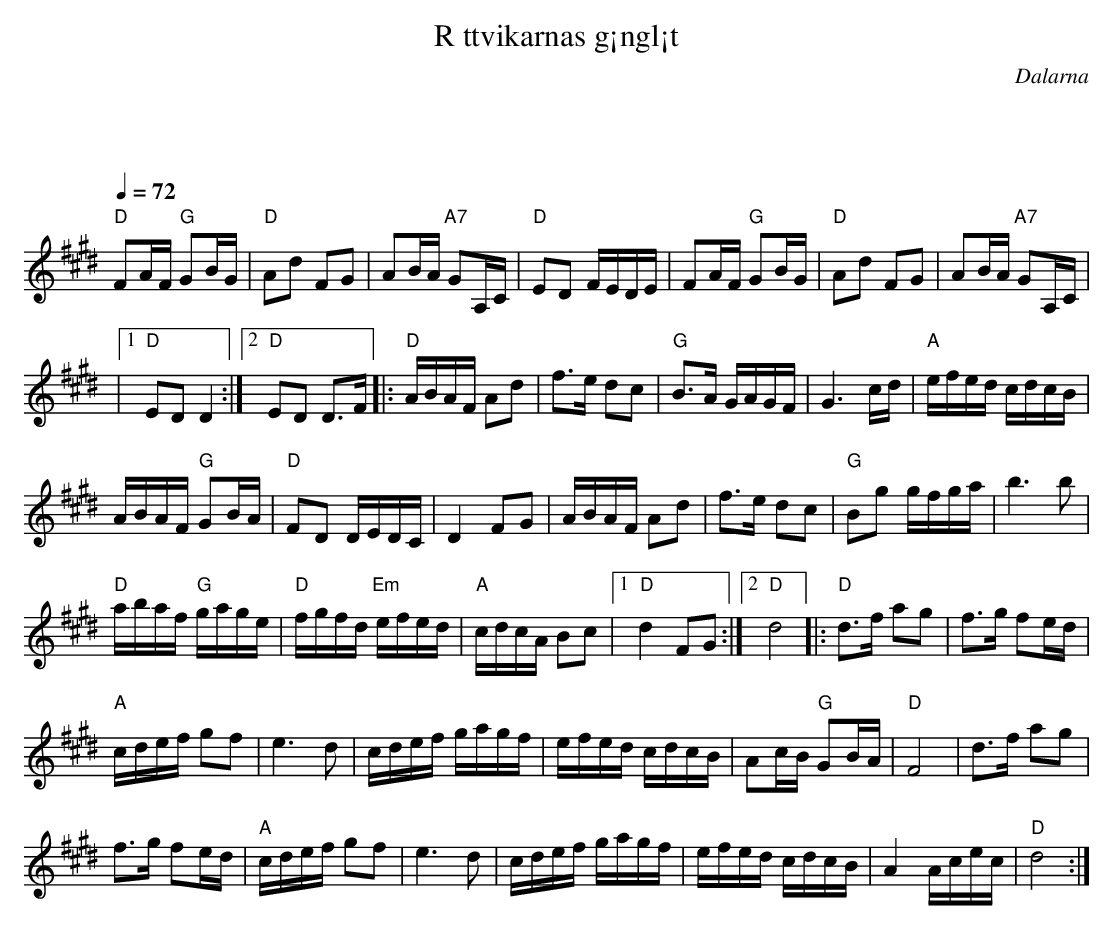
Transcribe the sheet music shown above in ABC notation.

X:1
T: R ttvikarnas g¡ngl¡t
O: Dalarna
Q: 1/4=72
M: 2/4
L: 1/8
K:D
[V:clt clef=treble transpose=-2][K:E]|
"D"FA/F/ "G"GB/G/ | "D"Ad FG | AB/A/ "A7"GA,/C/ | "D"ED F/E/D/E/ | FA/F/ "G"GB/G/ | "D"Ad FG | AB/A/ "A7"GA,/C/ |
|1 "D"ED D2 :|2 "D"ED D>F |: "D"A/B/A/F/ Ad | f>e dc | "G"B>A G/A/G/F/ | G3 c/d/ | "A"e/f/e/d/ c/d/c/B/ |
A/B/A/F/ "G"GB/A/ | "D"FD D/E/D/C/ | D2 FG | A/B/A/F/ Ad | f>e dc | "G"Bg g/f/g/a/ | b3 b |
"D"a/b/a/f/ "G"g/a/g/e/ | "D"f/g/f/d/ "Em"e/f/e/d/ | "A"c/d/c/A/ Bc |1 "D"d2 FG :|2 "D"d4 |: "D"d>f ag | f>g fe/d/ |
"A"c/d/e/f/ gf | e3 d | c/d/e/f/ g/a/g/f/ | e/f/e/d/ c/d/c/B/ | Ac/B/ "G"GB/A/ | "D"F4 | d>f ag |
f>g fe/d/ | "A"c/d/e/f/ gf | e3 d | c/d/e/f/ g/a/g/f/ | e/f/e/d/ c/d/c/B/ | A2 A/c/e/c/ | "D"d4 :|]
